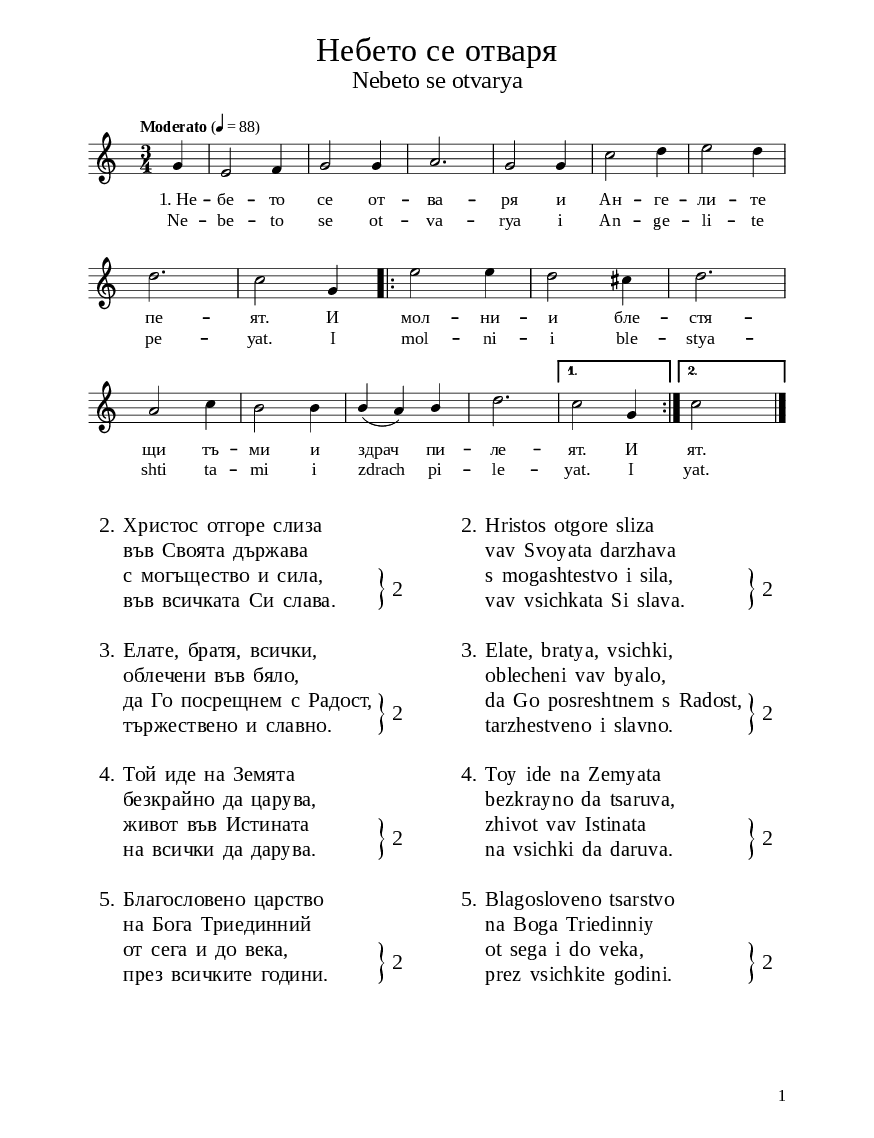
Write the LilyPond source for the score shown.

\version "2.24.0"

% include paper part and global functions
\include "include/globals.ily"
"rightBraces050" = \markup {
  \column {
    % repeat braces
    \translate #'(0 . -5.5 )
    \right-brace #20

    \translate #'(0 . -10.0 )
    \right-brace #20

    \translate #'(0 . -10.0 )
    \right-brace #20

    \translate #'(0 . -10.0 )
    \right-brace #20
  }
  \column {
    % repeat numbers
    \translate #'(0 . -6.1 )
    2

    \translate #'(0 . -12.0 )
    2

    \translate #'(0 . -12.0 )
    2

    \translate #'(0 . -12.0 )
    2
  }
}

\bookpart {
   \label #'ref050
  \tocItem \markup "Небето се отваря – Nebeto se otvarya"
  \include "include/bookpart-paper.ily"
  \score {
    \include "include/score-layout.ily"

    \new Voice \absolute  {
      \clef treble
      \key c \major
      \time 3/4
      \tempoFunc "Moderato" 4 "88"
      \autoBeamOff
      \partial 4 g'4 | e'2 f'4 | g'2 g'4 | a'2. | g'2 g'4 | c''2 d''4 | e''2 d''4 | \break
      d''2. | c''2 g'4 | \repeat volta 2 {
        e''2 e''4 | d''2 cis''4 | d''2. | \break
        a'2 c''4 | b'2 b'4 | \stemUp b'4 ( a'4 ) b'4 \stemNeutral | d''2. |
      } \alternative {
        { c''2 g'4 | }
        { c''2  s4 }
      } \bar "|."
    }

    \addlyrics {
      "1. Не" -- бе -- то се от -- ва -- ря и Ан -- ге -- ли -- те
      пе -- ят. И мол -- ни -- и бле -- стя --
      щи тъ -- ми и здрач пи -- ле -- ят. И ят.
    }

    \addlyrics {
      Ne -- be -- to se ot -- va -- rya i An -- ge -- li -- te
      pe -- yat. I mol -- ni -- i ble -- stya --
      shti ta -- mi i zdrach pi -- le -- yat. I yat.
    }

    \header {
      title = \titleFunc "Небето се отваря" "Nebeto se otvarya"
    }

    \midi{}

  } % score

  \markup \fontsize #bgCoupletFontSize {
    \hspace #1
    \override #`(baseline-skip . ,bgCoupletBaselineSkip)
    \column {
      \line {   2. Христос отгоре слиза}

      \line {   "   " във Своята държава}

      \line {   "   " с могъщество и сила,}

      \line {   "   " във всичката Си слава.}
      \line {   "   "}

      \line {   3.  Елате, братя, всички,}

      \line {   "   " облечени във бяло,}

      \line {   "   " да Го посрещнем с Радост,}

      \line {   "   " тържествено и славно.}
      \line {   "   "}

      \line {   4.  Той иде на Земята}

      \line {   "   " безкрайно да царува,}

      \line {   "   " живот във Истината}

      \line {   "   " на всички да дарува.}
      \line {   "   "}

      \line {  5.  Благословено царство}

      \line {   "   " на Бога Триединний}

      \line {   "   " от сега и до века,}

      \line {   "   " през всичките години.  }
    }   \"rightBraces050"

    \hspace #5
    \override #`(baseline-skip . ,bgCoupletBaselineSkip)
    \column {
      \line {   2. Hristos otgore sliza}

      \line {   "   " vav Svoyata darzhava}

      \line {   "   " s mogashtestvo i sila,}

      \line {   "   " vav vsichkata Si slava.}
      \line {   "   "}

      \line {   3.  Elate, bratya, vsichki,}

      \line {   "   " oblecheni vav byalo,}

      \line {   "   " da Go posreshtnem s Radost,}

      \line {   "   " tarzhestveno i slavno.}
      \line {   "   "}

      \line {   4.  Toy ide na Zemyata}

      \line {   "   " bezkrayno da tsaruva,}

      \line {   "   " zhivot vav Istinata}

      \line {   "   " na vsichki da daruva.}
      \line {   "   "}

      \line {  5.  Blagosloveno tsarstvo}

      \line {   "   " na Boga Triedinniy}

      \line {   "   " ot sega i do veka,}

      \line {   "   " prez vsichkite godini.  }
    } %column
    \"rightBraces050"
  } % markup

  \pageBreak

  % include foreign translation(s) of the song
  \version "2.18.2"

\markup \fill-line { \fontsize #6 "Der Himmel öffnet sich" }
\markup \null
\markup \null
\markup \fontsize #+2.5 {
    \hspace #16
    \override #'(baseline-skip . 2)
    \column {
     \line { "   " }
     
     
    \line { 1. Der Himmel öffnet sich}

\line { "   "und die Engel singen}

\line { "   "Leuchtende Blitze }

\line { "   "vertreiben Dunkelheit und Finsternis.}

  \line { " " } 

\line { 2. Christus kommt herab }

\line { "   "in sein Reich, }

\line { "   "mit Macht und Kraft, }

\line { "   "in all seinem Ruhm.}
  \line { " " } 
\line { 3. Kommt, alle Brüder,} 

\line { "   "ganz in weiß gekleidet,}

\line { "   "auf dass wir ihn in Freude,}

\line { "   "feierlich und ehrerbietig willkommen heißen.}
   \line { " " } 
\line { 4. Er kommt auf die Erde, }

\line { "   "um ewiglich zu herrschen}

\line { "   "und allen ein Leben }

\line { "   "in Wahrheit zu schenken.}

  \line { " " } 
\line { 5. Gepriesen sei das Reich}

 \line { "   "unseres dreifaltigen Gottes,}
 
 \line { "   "von nun an und auf ewig}
 
 \line { "   "und in allen Zeiten.}
     
    
     
       }
       
    }    


} % bookpart
